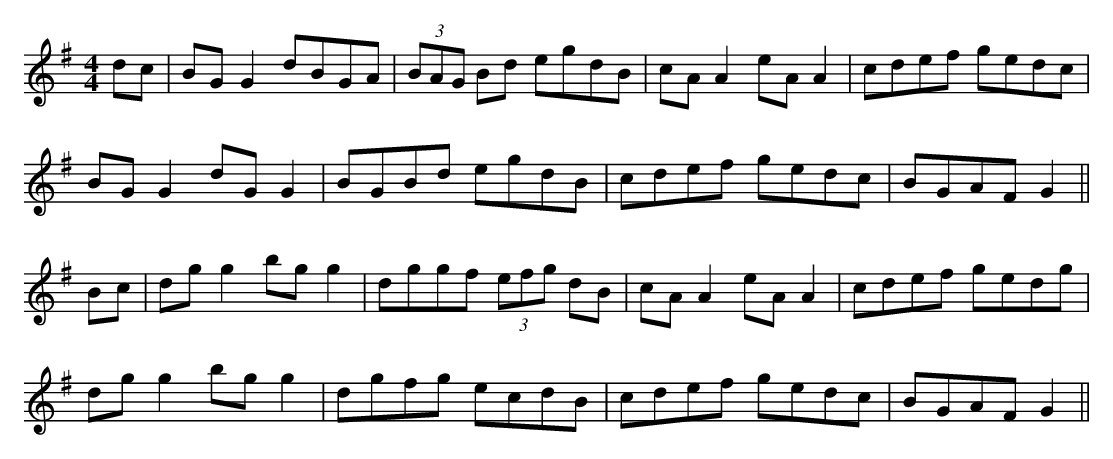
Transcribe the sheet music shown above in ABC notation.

X:1
M:4/4
K:G
dc|BG G2 dBGA|(3BAG Bd egdB|cA A2 eA A2|cdef gedc|
BG G2 dG G2|BGBd egdB|cdef gedc|BGAF G2||
Bc|dg g2 bg g2|dggf (3efg dB|cA A2 eA A2|cdef gedg|
dg g2 bg g2|dgfg ecdB|cdef gedc|BGAF G2||
